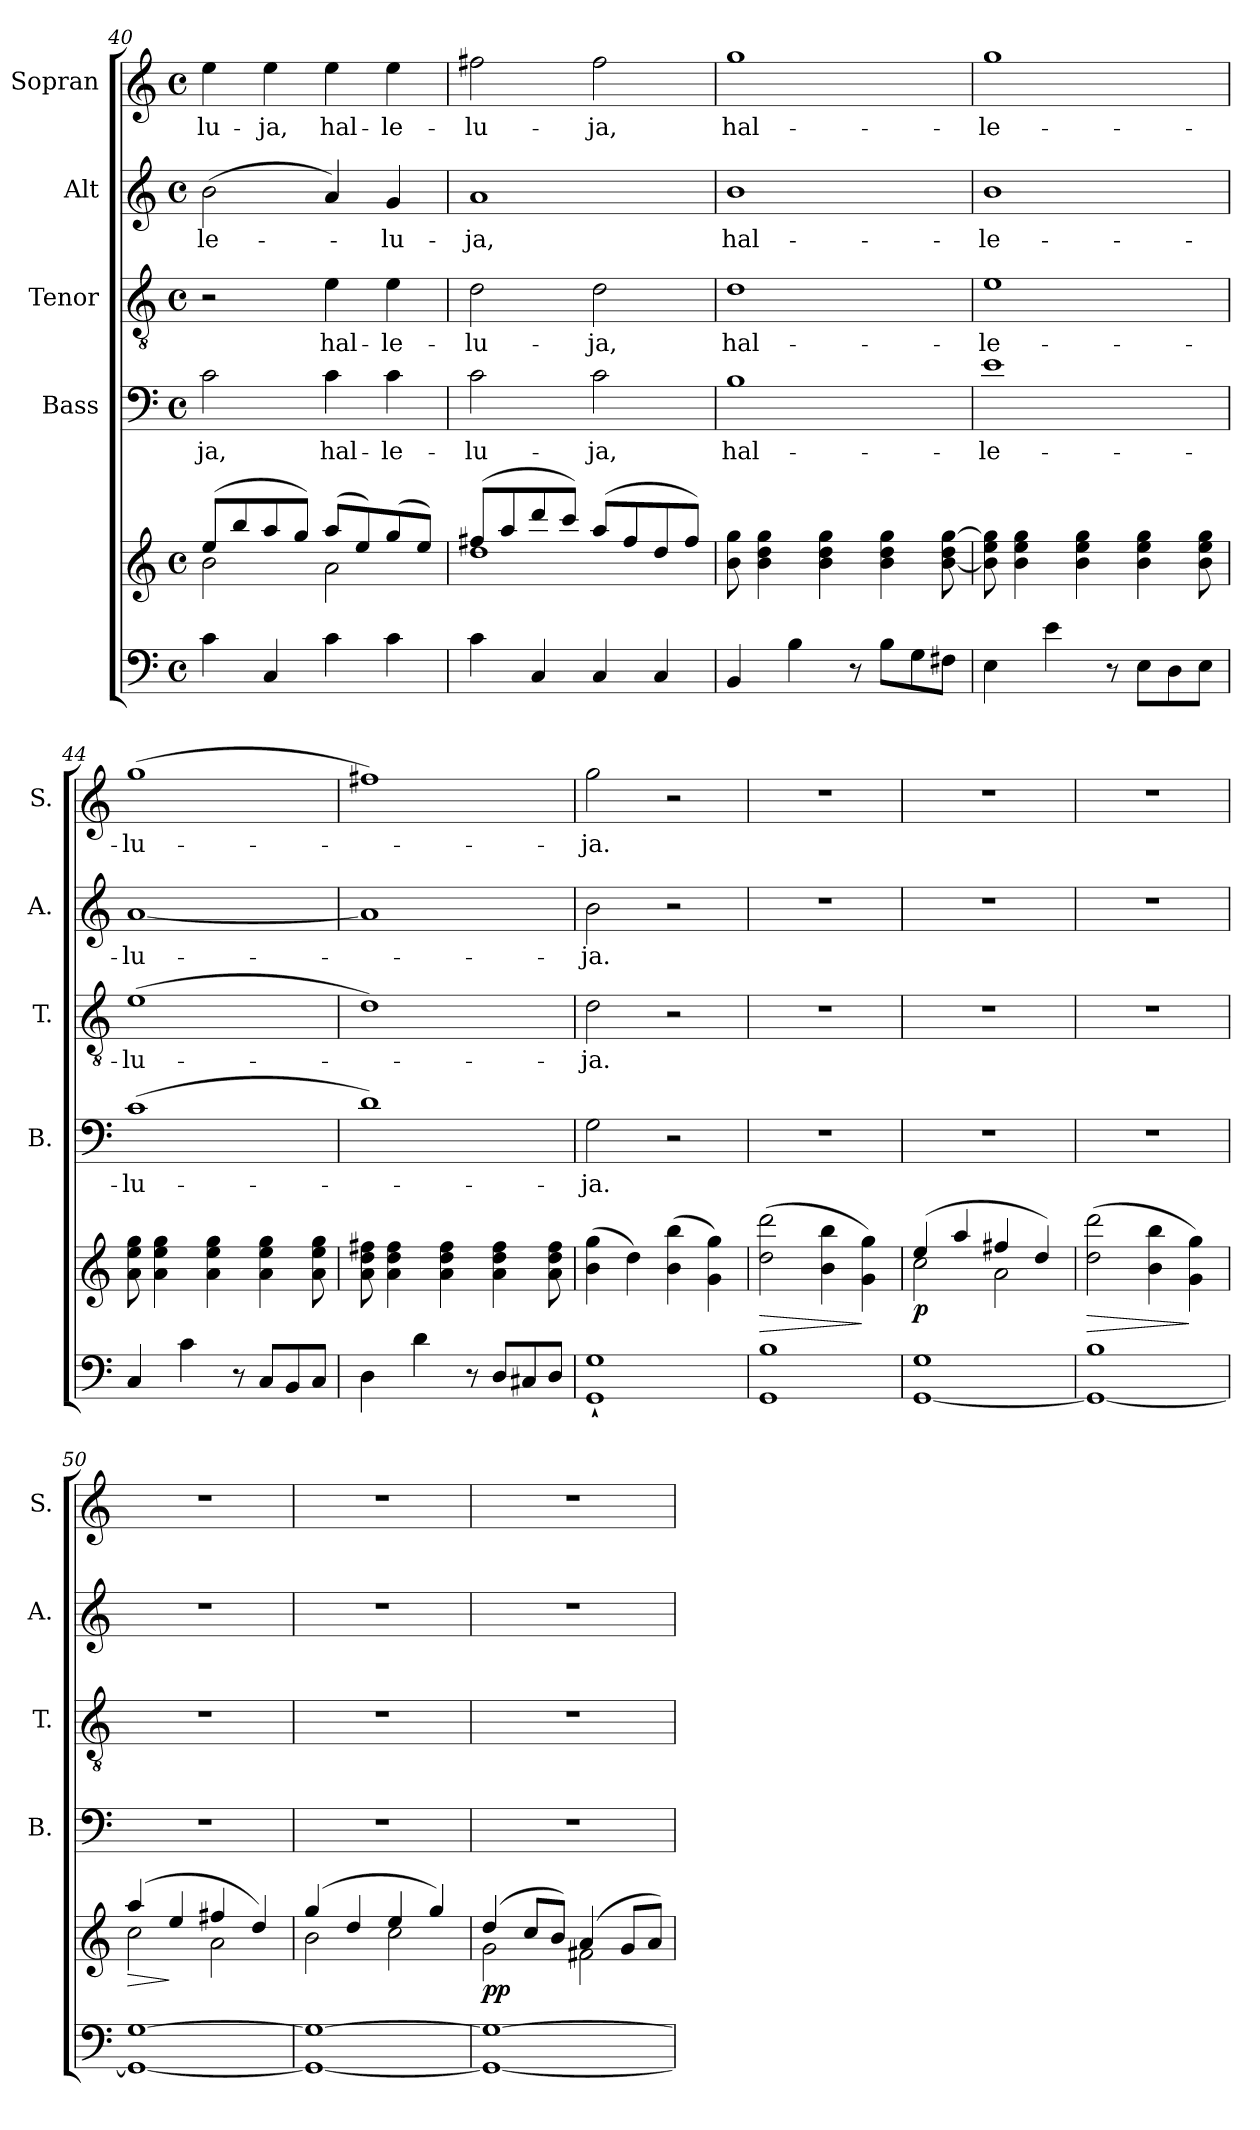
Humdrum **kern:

**kern	**kern	**dynam	**kern	**text	**kern	**text	**kern	**text	**kern	**text
*part5	*part5	*part5	*part4	*part4	*part3	*part3	*part2	*part2	*part1	*part1
*staff6	*staff5	*staff5/6	*staff4	*staff4	*staff3	*staff3	*staff2	*staff2	*staff1	*staff1
*	*	*	*I"Bass	*	*I"Tenor	*	*I"Alt	*	*I"Sopran	*
*	*	*	*I'B.	*	*I'T.	*	*I'A.	*	*I'S.	*
*clefF4	*clefG2	*	*clefF4	*	*clefGv2	*	*clefG2	*	*clefG2	*
*k[]	*k[]	*	*k[]	*	*k[]	*	*k[]	*	*k[]	*
*C:	*C:	*	*C:	*	*C:	*	*C:	*	*C:	*
*M4/4	*M4/4	*	*M4/4	*	*M4/4	*	*M4/4	*	*M4/4	*
*met(c)	*met(c)	*	*met(c)	*	*met(c)	*	*met(c)	*	*met(c)	*
=40	=40	=40	=40	=40	=40	=40	=40	=40	=40	=40
*	*^	*	*	*	*	*	*	*	*	*
!	!	!	!	!	!LO:LY:b	!	!	!	!LO:LY:b	!	!LO:LY:b
4c\	(>8ee/L	2b\	.	2c\	-ja,	2r	.	(>2b\	-le-	4ee\	-lu-
.	8bb/	.	.	.	.	.	.	.	.	.	.
!	!	!	!	!	!	!	!	!	!	!	!LO:LY:b
4C/	8aa/	.	.	.	.	.	.	.	.	4ee\	-ja,
.	8gg/J)	.	.	.	.	.	.	.	.	.	.
!	!	!	!	!	!LO:LY:b	!	!LO:LY:b	!	!	!	!LO:LY:b
4c\	(>8aa/L	2a\	.	4c\	hal-	4e\	hal-	4a/)	.	4ee\	hal-
.	8ee/)	.	.	.	.	.	.	.	.	.	.
!	!	!	!	!	!LO:LY:b	!	!LO:LY:b	!	!LO:LY:b	!	!LO:LY:b
4c\	(>8gg/	.	.	4c\	-le-	4e\	-le-	4g/	-lu-	4ee\	-le-
.	8ee/J)	.	.	.	.	.	.	.	.	.	.
=41	=41	=41	=41	=41	=41	=41	=41	=41	=41	=41	=41
!	!	!	!	!	!LO:LY:b	!	!LO:LY:b	!	!LO:LY:b	!	!LO:LY:b
4c\	(>8ff#X/L	1dd	.	2c\	-lu-	2d\	-lu-	1a	-ja,	2ff#X\	-lu-
.	8aa/	.	.	.	.	.	.	.	.	.	.
4C/	8ddd/	.	.	.	.	.	.	.	.	.	.
.	8ccc/J)	.	.	.	.	.	.	.	.	.	.
!	!	!	!	!	!LO:LY:b	!	!LO:LY:b	!	!	!	!LO:LY:b
4C/	(>8aa/L	.	.	2c\	-ja,	2d\	-ja,	.	.	2ff#\	-ja,
.	8ff#/	.	.	.	.	.	.	.	.	.	.
4C/	8dd/	.	.	.	.	.	.	.	.	.	.
.	8ff#/J)	.	.	.	.	.	.	.	.	.	.
*	*v	*v	*	*	*	*	*	*	*	*	*
!!LO:LB:g=z
=42	=42	=42	=42	=42	=42	=42	=42	=42	=42	=42
!	!	!	!	!LO:LY:b	!	!LO:LY:b	!	!LO:LY:b	!	!LO:LY:b
4BB/	8b\ 8gg\	.	1B	hal-	1d	hal-	1b	hal-	1gg	hal-
.	4b\ 4dd\ 4gg\	.	.	.	.	.	.	.	.	.
4B\	.	.	.	.	.	.	.	.	.	.
.	4b\ 4dd\ 4gg\	.	.	.	.	.	.	.	.	.
8r	.	.	.	.	.	.	.	.	.	.
8B\L	4b\ 4dd\ 4gg\	.	.	.	.	.	.	.	.	.
8G\	.	.	.	.	.	.	.	.	.	.
8F#X\J	[8b\ 8dd\ [8gg\	.	.	.	.	.	.	.	.	.
=43	=43	=43	=43	=43	=43	=43	=43	=43	=43	=43
!	!	!	!	!LO:LY:b	!	!LO:LY:b	!	!LO:LY:b	!	!LO:LY:b
4E\	8b\] 8ee\ 8gg\]	.	1e	-le-	1e	-le-	1b	-le-	1gg	-le-
.	4b\ 4ee\ 4gg\	.	.	.	.	.	.	.	.	.
4e\	.	.	.	.	.	.	.	.	.	.
.	4b\ 4ee\ 4gg\	.	.	.	.	.	.	.	.	.
8r	.	.	.	.	.	.	.	.	.	.
8E\L	4b\ 4ee\ 4gg\	.	.	.	.	.	.	.	.	.
8D\	.	.	.	.	.	.	.	.	.	.
8E\J	8b\ 8ee\ 8gg\	.	.	.	.	.	.	.	.	.
=44	=44	=44	=44	=44	=44	=44	=44	=44	=44	=44
!	!	!	!	!LO:LY:b	!	!LO:LY:b	!	!LO:LY:b	!	!LO:LY:b
4C/	8a\ 8ee\ 8gg\	.	(>1c	-lu-	(>1e	-lu-	[1a	-lu-	(>1gg	-lu-
.	4a\ 4ee\ 4gg\	.	.	.	.	.	.	.	.	.
4c\	.	.	.	.	.	.	.	.	.	.
.	4a\ 4ee\ 4gg\	.	.	.	.	.	.	.	.	.
8r	.	.	.	.	.	.	.	.	.	.
8C/L	4a\ 4ee\ 4gg\	.	.	.	.	.	.	.	.	.
8BB/	.	.	.	.	.	.	.	.	.	.
8C/J	8a\ 8ee\ 8gg\	.	.	.	.	.	.	.	.	.
=45	=45	=45	=45	=45	=45	=45	=45	=45	=45	=45
4D\	8a\ 8dd\ 8ff#X\	.	1d)	.	1d)	.	1a]	.	1ff#X)	.
.	4a\ 4dd\ 4ff#\	.	.	.	.	.	.	.	.	.
4d\	.	.	.	.	.	.	.	.	.	.
.	4a\ 4dd\ 4ff#\	.	.	.	.	.	.	.	.	.
8r	.	.	.	.	.	.	.	.	.	.
8D/L	4a\ 4dd\ 4ff#\	.	.	.	.	.	.	.	.	.
8C#X/	.	.	.	.	.	.	.	.	.	.
8D/J	8a\ 8dd\ 8ff#\	.	.	.	.	.	.	.	.	.
=46	=46	=46	=46	=46	=46	=46	=46	=46	=46	=46
!	!	!	!	!LO:LY:b	!	!LO:LY:b	!	!LO:LY:b	!	!LO:LY:b
1GG`< 1G`<	(>4b\ 4gg\	.	2G\	-ja.	2d\	-ja.	2b\	-ja.	2gg\	-ja.
.	4dd\)	.	.	.	.	.	.	.	.	.
.	(>4b\ 4bb\	.	2r	.	2r	.	2r	.	2r	.
.	4g\ 4gg\)	.	.	.	.	.	.	.	.	.
=47	=47	=47	=47	=47	=47	=47	=47	=47	=47	=47
!	!	!LO:HP:b	!	!	!	!	!	!	!	!
1GG 1B	(>2dd\ 2ddd\	>	1r	.	1r	.	1r	.	1r	.
.	4b\ 4bb\	.	.	.	.	.	.	.	.	.
.	4g\ 4gg\)	]	.	.	.	.	.	.	.	.
=48	=48	=48	=48	=48	=48	=48	=48	=48	=48	=48
*	*^	*	*	*	*	*	*	*	*	*
!	!	!	!LO:DY:b	!	!	!	!	!	!	!	!
[1GG 1G	(4ee/	2cc\	p	1r	.	1r	.	1r	.	1r	.
.	4aa/	.	.	.	.	.	.	.	.	.	.
.	4ff#X/	2a\	.	.	.	.	.	.	.	.	.
.	4dd/)	.	.	.	.	.	.	.	.	.	.
*	*v	*v	*	*	*	*	*	*	*	*	*
!!LO:PB:g=z
=49	=49	=49	=49	=49	=49	=49	=49	=49	=49	=49
!	!	!LO:HP:b	!	!	!	!	!	!	!	!
1GG_ 1B	(>2dd\ 2ddd\	>	1r	.	1r	.	1r	.	1r	.
.	4b\ 4bb\	.	.	.	.	.	.	.	.	.
.	4g\ 4gg\)	]	.	.	.	.	.	.	.	.
=50	=50	=50	=50	=50	=50	=50	=50	=50	=50	=50
!	!	!LO:HP:b	!	!	!	!	!	!	!	!
*	*^	*	*	*	*	*	*	*	*	*
1GG_ [1G	(4aa/	2cc\	>	1r	.	1r	.	1r	.	1r	.
.	4ee/	.	]	.	.	.	.	.	.	.	.
.	4ff#X/	2a\	.	.	.	.	.	.	.	.	.
.	4dd/)	.	.	.	.	.	.	.	.	.	.
=51	=51	=51	=51	=51	=51	=51	=51	=51	=51	=51	=51
1GG_ 1G_	(4gg/	2b\	.	1r	.	1r	.	1r	.	1r	.
.	4dd/	.	.	.	.	.	.	.	.	.	.
.	4ee/	2cc\	.	.	.	.	.	.	.	.	.
.	4gg/)	.	.	.	.	.	.	.	.	.	.
=52	=52	=52	=52	=52	=52	=52	=52	=52	=52	=52	=52
!	!	!	!LO:DY:b	!	!	!	!	!	!	!	!
1GG_ 1G_	(4dd/	2g\	pp	1r	.	1r	.	1r	.	1r	.
.	8cc/L	.	.	.	.	.	.	.	.	.	.
.	8b/J)	.	.	.	.	.	.	.	.	.	.
.	(4a/	2f#X\	.	.	.	.	.	.	.	.	.
.	8g/L	.	.	.	.	.	.	.	.	.	.
.	8a/J)	.	.	.	.	.	.	.	.	.	.
*	*v	*v	*	*	*	*	*	*	*	*	*
=	=	=	=	=	=	=	=	=	=	=
*-	*-	*-	*-	*-	*-	*-	*-	*-	*-	*-
